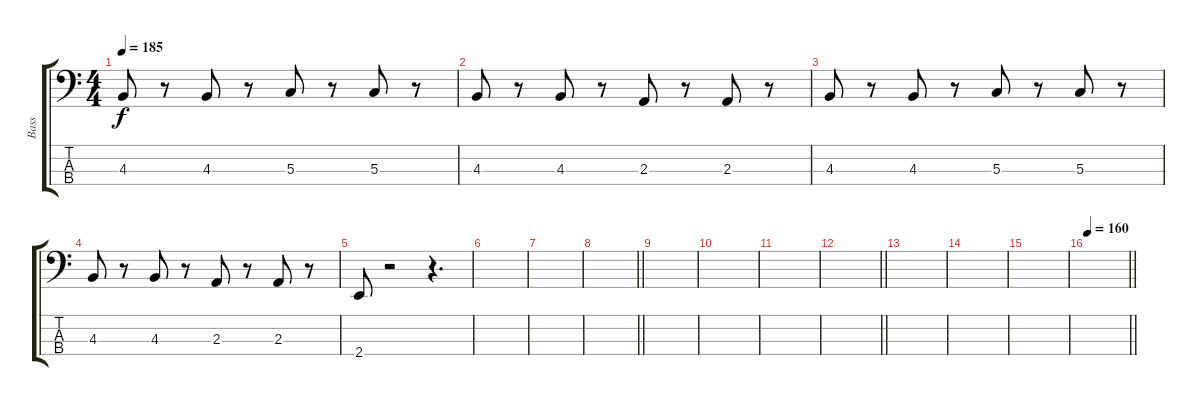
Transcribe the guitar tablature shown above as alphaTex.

\track ("Bass" "Bass") {instrument electricbasspick}
\staff {score tabs}
\tuning (F2 C2 G1 D1) {hide}
\ts (4 4)
\tempo 185
\clef f4
\ks c
4.3.8{dy f} r.8 4.3.8 r.8 5.3.8 r.8 5.3.8 r.8 |
4.3.8 r.8 4.3.8 r.8 2.3.8 r.8 2.3.8 r.8 |
4.3.8 r.8 4.3.8 r.8 5.3.8 r.8 5.3.8 r.8 |
4.3.8 r.8 4.3.8 r.8 2.3.8 r.8 2.3.8 r.8 |
2.4.8 r.2 r.4{d} |
|
|
\barLineRight lightlight
|
|
|
|
\barLineRight lightlight
|
|
|
|
\tempo 160
\barLineRight lightlight
